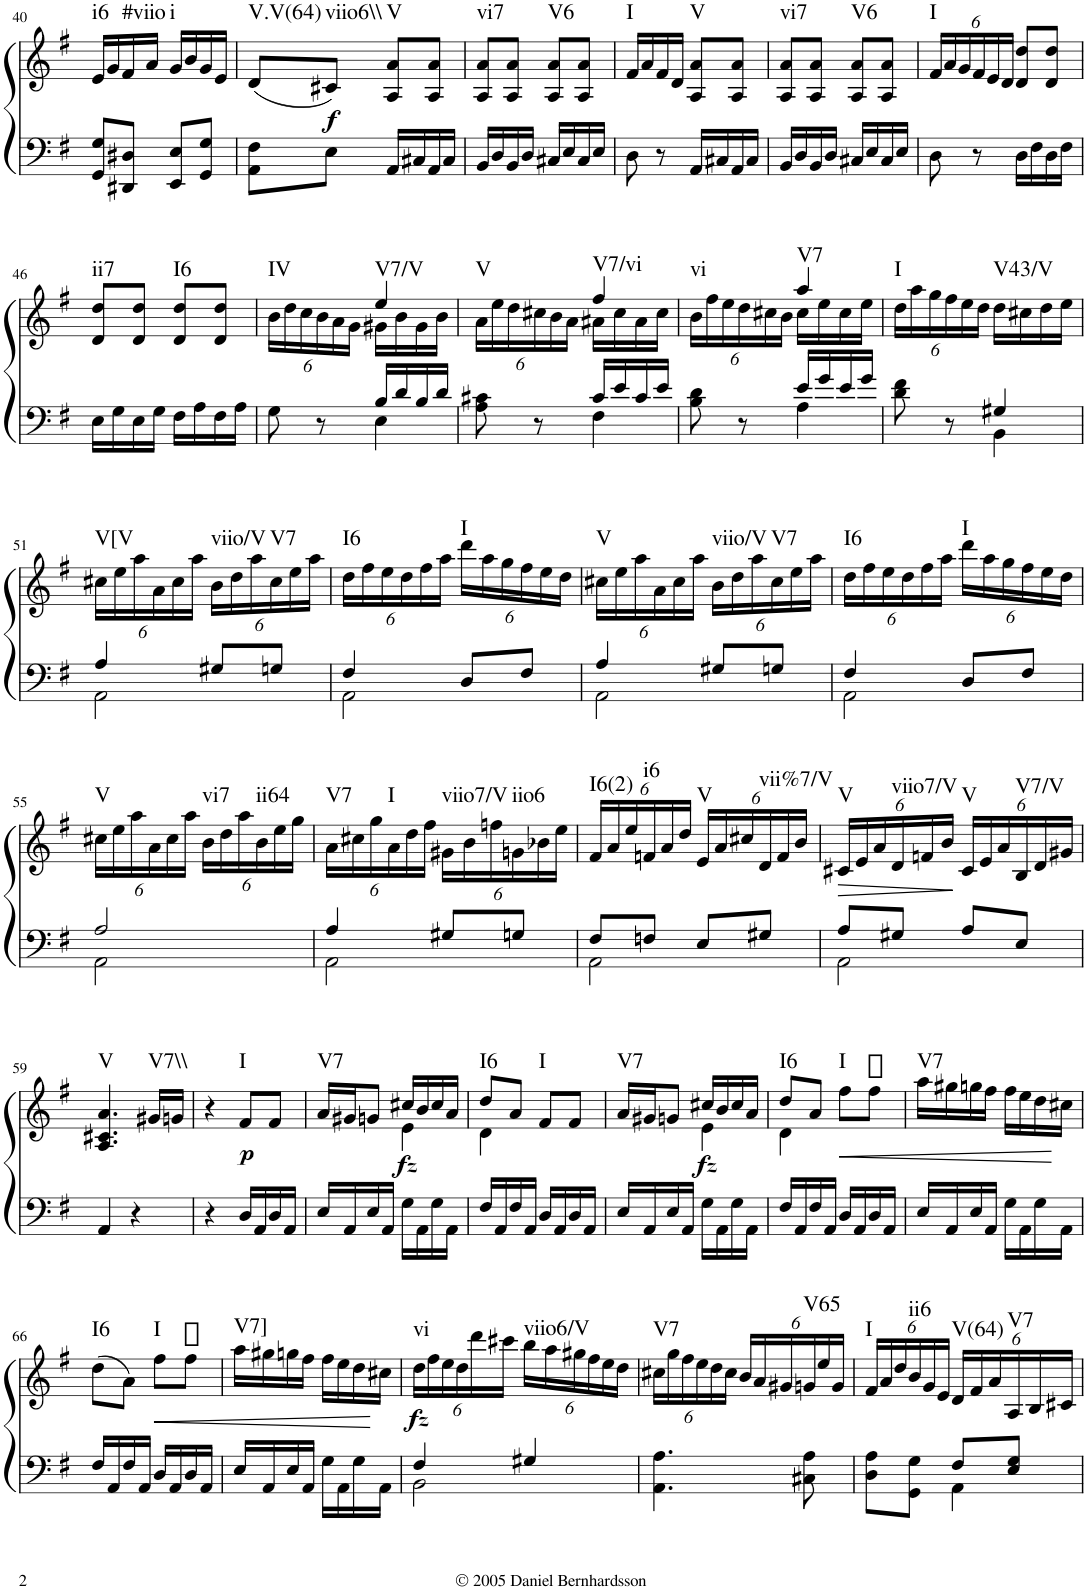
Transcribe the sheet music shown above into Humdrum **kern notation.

**kern	**kern	**dynam	**harte
*part1	*part1	*part1	*part1
*staff2	*staff1	*staff1/2	*
*I"Piano	*	*	*
*I'Pno.	*	*	*
!!LO:PB:g=z
*clefF4	*clefG2	*	*
*k[f#]	*k[f#]	*	*
*G:	*G:	*	*
*M2/4	*M2/4	*	*
=40	=40	=40	=40
!	!	!	!LO:H:kt=i6
8GG/ 8G/L	16e/LL	.	N
.	16g/	.	.
!	!	!	!LO:H:kt=#viio
8DD#X/ 8D#X/J	16f#/	.	N
.	16a/JJ	.	.
!	!	!	!LO:H:kt=i
8EE/ 8E/L	16g/LL	.	N
.	16b/	.	.
8GG/ 8G/J	16g/	.	.
.	16e/JJ	.	.
=41	=41	=41	=41
!	!	!	!LO:H:kt=V.V(64)
8AA\ 8F#\L	(8d/L	.	N
!	!	!LO:DY:b	!LO:H:kt=viio6\\
8E\J	8c#X/J)	f	N
!	!	!	!LO:H:kt=V
16AA/LL	8A/ 8a/L	.	N
16C#X/	.	.	.
16AA/	8A/ 8a/J	.	.
16C#/JJ	.	.	.
=42	=42	=42	=42
!	!	!	!LO:H:kt=vi7
16BB/LL	8A/ 8a/L	.	N
16D/	.	.	.
16BB/	8A/ 8a/J	.	.
16D/JJ	.	.	.
!	!	!	!LO:H:kt=V6
16C#X/LL	8A/ 8a/L	.	N
16E/	.	.	.
16C#/	8A/ 8a/J	.	.
16E/JJ	.	.	.
=43	=43	=43	=43
!	!	!	!LO:H:kt=I
8D\	16f#/LL	.	N
.	16a/	.	.
8r	16f#/	.	.
.	16d/JJ	.	.
!	!	!	!LO:H:kt=V
16AA/LL	8A/ 8a/L	.	N
16C#X/	.	.	.
16AA/	8A/ 8a/J	.	.
16C#/JJ	.	.	.
=44	=44	=44	=44
!	!	!	!LO:H:kt=vi7
16BB/LL	8A/ 8a/L	.	N
16D/	.	.	.
16BB/	8A/ 8a/J	.	.
16D/JJ	.	.	.
!	!	!	!LO:H:kt=V6
16C#X/LL	8A/ 8a/L	.	N
16E/	.	.	.
16C#/	8A/ 8a/J	.	.
16E/JJ	.	.	.
=45	=45	=45	=45
*	*Xbrackettup	*	*
!	!	!	!LO:H:kt=I
8D\	24f#/LL	.	N
.	24a/	.	.
.	24g/	.	.
8r	24f#/	.	.
.	24e/	.	.
.	24d/JJ	.	.
16D\LL	8d/ 8dd/L	.	.
16F#\	.	.	.
16D\	8d/ 8dd/J	.	.
16F#\JJ	.	.	.
!!LO:LB:g=z
=46	=46	=46	=46
!	!	!	!LO:H:kt=ii7
16E\LL	8d/ 8dd/L	.	N
16G\	.	.	.
16E\	8d/ 8dd/J	.	.
16G\JJ	.	.	.
!	!	!	!LO:H:kt=I6
16F#\LL	8d/ 8dd/L	.	N
16A\	.	.	.
16F#\	8d/ 8dd/J	.	.
16A\JJ	.	.	.
=47	=47	=47	=47
*^	*^	*	*
!	!	!	!	!	!LO:H:kt=IV
8G\	4ryy	24b\LL	4ryy	.	N
.	.	24dd\	.	.	.
.	.	24cc\	.	.	.
8r	.	24b\	.	.	.
.	.	24a\	.	.	.
.	.	24g\JJ	.	.	.
!	!	!	!	!	!LO:H:kt=V7/V
16B/LL	4E\	4ee/	16g#X\LL	.	N
16d/	.	.	16b\	.	.
16B/	.	.	16g#\	.	.
16d/JJ	.	.	16b\JJ	.	.
=48	=48	=48	=48	=48	=48
!	!	!	!	!	!LO:H:kt=V
8A\ 8c#X\	4ryy	24a\LL	4ryy	.	N
.	.	24ee\	.	.	.
.	.	24dd\	.	.	.
8r	.	24cc#X\	.	.	.
.	.	24b\	.	.	.
.	.	24a\JJ	.	.	.
!	!	!	!	!	!LO:H:kt=V7/vi
16c#/LL	4F#\	4ff#/	16a#X\LL	.	N
16e/	.	.	16cc#\	.	.
16c#/	.	.	16a#\	.	.
16e/JJ	.	.	16cc#\JJ	.	.
=49	=49	=49	=49	=49	=49
!	!	!	!	!	!LO:H:kt=vi
8B\ 8d\	4ryy	24b\LL	4ryy	.	N
.	.	24ff#\	.	.	.
.	.	24ee\	.	.	.
8r	.	24dd\	.	.	.
.	.	24cc#X\	.	.	.
.	.	24b\JJ	.	.	.
!	!	!	!	!	!LO:H:kt=V7
16e/LL	4A\	4aa/	16cc#\LL	.	N
16g/	.	.	16ee\	.	.
16e/	.	.	16cc#\	.	.
16g/JJ	.	.	16ee\JJ	.	.
=50	=50	=50	=50	=50	=50
!	!	!	!	!	!LO:H:kt=I
*	*	*v	*v	*	*
8d\ 8f#\	4ryy	24dd\LL	.	N
.	.	24aa\	.	.
.	.	24gg\	.	.
8r	.	24ff#\	.	.
.	.	24ee\	.	.
.	.	24dd\JJ	.	.
!	!	!	!	!LO:H:kt=V43/V
4G#X/	4BB\	16dd\LL	.	N
.	.	16cc#X\	.	.
.	.	16dd\	.	.
.	.	16ee\JJ	.	.
!!LO:LB:g=z
=51	=51	=51	=51	=51
!	!	!	!	!LO:H:kt=V[V
4A/	2AA\	24cc#X\LL	.	N
.	.	24ee\	.	.
.	.	24aa\	.	.
.	.	24a\	.	.
.	.	24cc#\	.	.
.	.	24aa\JJ	.	.
!	!	!	!	!LO:H:kt=viio/V
8G#X/L	.	24b\LL	.	N
.	.	24dd\	.	.
.	.	24aa\	.	.
!	!	!	!	!LO:H:kt=V7
8Gn/J	.	24cc#\	.	N
.	.	24ee\	.	.
.	.	24aa\JJ	.	.
=52	=52	=52	=52	=52
!	!	!	!	!LO:H:kt=I6
4F#/	2AA\	24dd\LL	.	N
.	.	24ff#\	.	.
.	.	24ee\	.	.
.	.	24dd\	.	.
.	.	24ff#\	.	.
.	.	24aa\JJ	.	.
!	!	!	!	!LO:H:kt=I
8D/L	.	24ddd\LL	.	N
.	.	24aa\	.	.
.	.	24gg\	.	.
8F#/J	.	24ff#\	.	.
.	.	24ee\	.	.
.	.	24dd\JJ	.	.
=53	=53	=53	=53	=53
!	!	!	!	!LO:H:kt=V
4A/	2AA\	24cc#X\LL	.	N
.	.	24ee\	.	.
.	.	24aa\	.	.
.	.	24a\	.	.
.	.	24cc#\	.	.
.	.	24aa\JJ	.	.
!	!	!	!	!LO:H:kt=viio/V
8G#X/L	.	24b\LL	.	N
.	.	24dd\	.	.
.	.	24aa\	.	.
!	!	!	!	!LO:H:kt=V7
8Gn/J	.	24cc#\	.	N
.	.	24ee\	.	.
.	.	24aa\JJ	.	.
=54	=54	=54	=54	=54
!	!	!	!	!LO:H:kt=I6
4F#/	2AA\	24dd\LL	.	N
.	.	24ff#\	.	.
.	.	24ee\	.	.
.	.	24dd\	.	.
.	.	24ff#\	.	.
.	.	24aa\JJ	.	.
!	!	!	!	!LO:H:kt=I
8D/L	.	24ddd\LL	.	N
.	.	24aa\	.	.
.	.	24gg\	.	.
8F#/J	.	24ff#\	.	.
.	.	24ee\	.	.
.	.	24dd\JJ	.	.
!!LO:LB:g=z
=55	=55	=55	=55	=55
!	!	!	!	!LO:H:kt=V
2A/	2AA\	24cc#X\LL	.	N
.	.	24ee\	.	.
.	.	24aa\	.	.
.	.	24a\	.	.
.	.	24cc#\	.	.
.	.	24aa\JJ	.	.
!	!	!	!	!LO:H:kt=vi7
.	.	24b\LL	.	N
.	.	24dd\	.	.
.	.	24aa\	.	.
!	!	!	!	!LO:H:kt=ii64
.	.	24b\	.	N
.	.	24ee\	.	.
.	.	24gg\JJ	.	.
=56	=56	=56	=56	=56
!	!	!	!	!LO:H:kt=V7
4A/	2AA\	24a\LL	.	N
.	.	24cc#X\	.	.
.	.	24gg\	.	.
!	!	!	!	!LO:H:kt=I
.	.	24a\	.	N
.	.	24dd\	.	.
.	.	24ff#\JJ	.	.
!	!	!	!	!LO:H:kt=viio7/V
8G#X/L	.	24g#X\LL	.	N
.	.	24b\	.	.
.	.	24ffn\	.	.
!	!	!	!	!LO:H:kt=iio6
8Gn/J	.	24gn\	.	N
.	.	24b-X\	.	.
.	.	24ee\JJ	.	.
=57	=57	=57	=57	=57
!	!	!	!	!LO:H:kt=I6(2)
8F#/L	2AA\	24f#/LL	.	N
.	.	24a/	.	.
.	.	24ee/	.	.
!	!	!	!	!LO:H:kt=i6
8Fn/J	.	24fn/	.	N
.	.	24a/	.	.
.	.	24dd/JJ	.	.
!	!	!	!	!LO:H:kt=V
8E/L	.	24e/LL	.	N
.	.	24a/	.	.
.	.	24cc#X/	.	.
!	!	!	!	!LO:H:kt=vii%7/V
8G#X/J	.	24d/	.	N
.	.	24f/	.	.
.	.	24b/JJ	.	.
=58	=58	=58	=58	=58
!	!	!	!LO:HP:b	!LO:H:kt=V
8A/L	2AA\	24c#X/LL	>	N
.	.	24e/	.	.
.	.	24a/	.	.
!	!	!	!	!LO:H:kt=viio7/V
8G#X/J	.	24d/	.	N
.	.	24fn/	.	.
.	.	24b/JJ	.	.
!	!	!	!	!LO:H:kt=V
8A/L	.	24c#/LL	]	N
.	.	24e/	.	.
.	.	24a/	.	.
!	!	!	!	!LO:H:kt=V7/V
8E/J	.	24B/	.	N
.	.	24d/	.	.
.	.	24g#X/JJ	.	.
*v	*v	*	*	*
!!LO:LB:g=z
=59	=59	=59	=59
!	!	!	!LO:H:kt=V
4AA/	4.A/ 4.c#X/ 4.a/	.	N
4r	.	.	.
!	!	!	!LO:H:kt=V7\\
.	16g#X/LL	.	N
.	16gn/JJ	.	.
=60	=60	=60	=60
4r	4r	.	.
!	!	!LO:DY:b	!LO:H:kt=I
16D/LL	8f#/L	p	N
16AA/	.	.	.
16D/	8f#/J	.	.
16AA/JJ	.	.	.
=61	=61	=61	=61
*	*^	*	*
!	!	!	!	!LO:H:kt=V7
16E/LL	16a/LL	4ryy	.	N
16AA/	16g#X/J	.	.	.
16E/	8gn/J	.	.	.
16AA/JJ	.	.	.	.
!	!	!	!LO:DY:b	!
16G\LL	16cc#X/LL	4e\	fz	.
16AA\	16b/	.	.	.
16G\	16cc#/	.	.	.
16AA\JJ	16a/JJ	.	.	.
=62	=62	=62	=62	=62
!	!	!	!	!LO:H:kt=I6
16F#/LL	8dd/L	4d\	.	N
16AA/	.	.	.	.
16F#/	8a/J	.	.	.
16AA/JJ	.	.	.	.
!	!	!	!	!LO:H:kt=I
16D/LL	8f#/L	4ryy	.	N
16AA/	.	.	.	.
16D/	8f#/J	.	.	.
16AA/JJ	.	.	.	.
=63	=63	=63	=63	=63
!	!	!	!	!LO:H:kt=V7
16E/LL	16a/LL	4ryy	.	N
16AA/	16g#X/J	.	.	.
16E/	8gn/J	.	.	.
16AA/JJ	.	.	.	.
!	!	!	!LO:DY:b	!
16G\LL	16cc#X/LL	4e\	fz	.
16AA\	16b/	.	.	.
16G\	16cc#/	.	.	.
16AA\JJ	16a/JJ	.	.	.
=64	=64	=64	=64	=64
!	!	!	!	!LO:H:kt=I6
16F#/LL	8dd/L	4d\	.	N
16AA/	.	.	.	.
16F#/	8a/J	.	.	.
16AA/JJ	.	.	.	.
!	!	!	!LO:HP:b	!LO:H:kt=I
16D/LL	8ff#\L	4ryy	<	N
16AA/	.	.	.	.
16D/	8ff#\J	.	.	.
16AA/JJ	.	.	.	.
*	*v	*v	*	*
=65	=65	=65	=65
!	!	!	!LO:H:kt=V7
16E/LL	16aa\LL	.	N
16AA/	16gg#X\	.	.
16E/	16ggn\	.	.
16AA/JJ	16ff#\JJ	.	.
16G\LL	16ff#\LL	.	.
16AA\	16ee\	.	.
16G\	16dd\	.	.
16AA\JJ	16cc#X\JJ	[	.
!!LO:LB:g=z
=66	=66	=66	=66
!	!	!	!LO:H:kt=I6
16F#/LL	(8dd\L	.	N
16AA/	.	.	.
16F#/	8a\J)	.	.
16AA/JJ	.	.	.
!	!	!LO:HP:b	!LO:H:kt=I
16D/LL	8ff#\L	<	N
16AA/	.	.	.
16D/	8ff#\J	.	.
16AA/JJ	.	.	.
=67	=67	=67	=67
!	!	!	!LO:H:kt=V7]
16E/LL	16aa\LL	.	N
16AA/	16gg#X\	.	.
16E/	16ggn\	.	.
16AA/JJ	16ff#\JJ	.	.
16G\LL	16ff#\LL	.	.
16AA\	16ee\	.	.
16G\	16dd\	.	.
16AA\JJ	16cc#X\JJ	[	.
=68	=68	=68	=68
*^	*	*	*
!	!	!	!LO:DY:b	!LO:H:kt=vi
4F#/	2BB\	24dd\LL	fz	N
.	.	24ff#\	.	.
.	.	24ee\	.	.
.	.	24dd\	.	.
.	.	24ddd\	.	.
.	.	24ccc#X\JJ	.	.
!	!	!	!	!LO:H:kt=viio6/V
4G#X/	.	24bb\LL	.	N
.	.	24aa\	.	.
.	.	24gg#X\	.	.
.	.	24ff#\	.	.
.	.	24ee\	.	.
.	.	24dd\JJ	.	.
*v	*v	*	*	*
=69	=69	=69	=69
!	!	!	!LO:H:kt=V7
4.AA\ 4.A\	24cc#X\LL	.	N
.	24gg\	.	.
.	24ff#\	.	.
.	24ee\	.	.
.	24dd\	.	.
.	24cc#\JJ	.	.
.	24b/LL	.	.
.	24a/	.	.
.	24g#X/	.	.
!	!	!	!LO:H:kt=V65
8C#X\ 8A\	24gn/	.	N
.	24ee/	.	.
.	24g/JJ	.	.
=70	=70	=70	=70
*^	*	*	*
!	!	!	!	!LO:H:kt=I
8D\ 8A\L	4ryy	24f#/LL	.	N
.	.	24a/	.	.
.	.	24dd/	.	.
!	!	!	!	!LO:H:kt=ii6
8GG\ 8G\J	.	24b/	.	N
.	.	24g/	.	.
.	.	24e/JJ	.	.
!	!	!	!	!LO:H:kt=V(64)
8F#/L	4AA\	24d/LL	.	N
.	.	24f#/	.	.
.	.	24a/	.	.
!	!	!	!	!LO:H:kt=V7
8E/ 8G/J	.	24A/	.	N
.	.	24B/	.	.
.	.	24c#X/JJ	.	.
*v	*v	*	*	*
=	=	=	=
*-	*-	*-	*-
